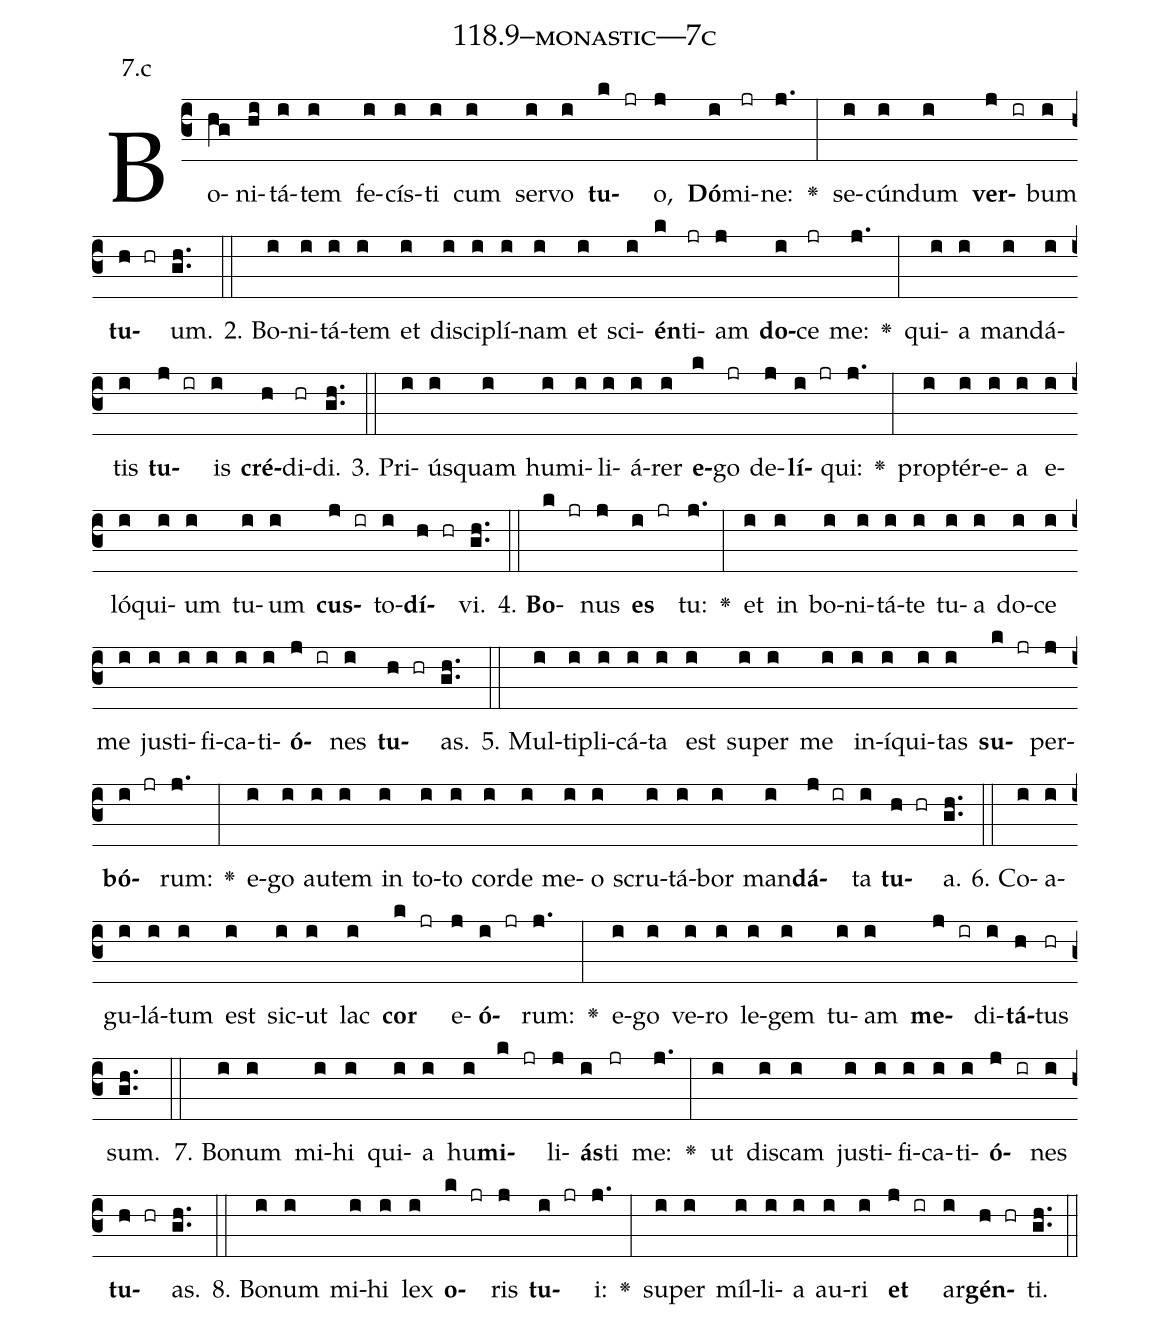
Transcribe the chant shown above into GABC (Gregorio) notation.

name: 118.9--monastic---7c;
annotation: 7.c;
%%
(c3)Bo(hg)ni(hi)tá(i)tem(i) fe(i)cís(i)ti(i) cum(i) ser(i)vo(i) <b>tu</b>(k jr)o,(j) <b>Dó</b>(i)mi(jr)ne:(j.) <v>\greheightstar</v>(:) se(i)cún(i)dum(i) <b>ver</b>(j ir)bum(i) <b>tu</b>(h hr)um.(gh..) (::)
2. Bo(i)ni(i)tá(i)tem(i) et(i) di(i)sci(i)plí(i)nam(i) et(i) sci(i)<b>én</b>(k)ti(jr)am(j) <b>do</b>(i)ce(jr) me:(j.) <v>\greheightstar</v>(:) qui(i)a(i) man(i)dá(i)tis(i) <b>tu</b>(j ir)is(i) <b>cré</b>(h)di(hr)di.(gh..) (::)
3. Pri(i)ús(i)quam(i) hu(i)mi(i)li(i)á(i)rer(i) <b>e</b>(k)go(jr) de(j)<b>lí</b>(i jr)qui:(j.) <v>\greheightstar</v>(:) prop(i)tér(i)e(i)a(i) e(i)ló(i)qui(i)um(i) tu(i)um(i) <b>cus</b>(j ir)to(i)<b>dí</b>(h hr)vi.(gh..) (::)
4. <b>Bo</b>(k jr)nus(j) <b>es</b>(i jr) tu:(j.) <v>\greheightstar</v>(:) et(i) in(i) bo(i)ni(i)tá(i)te(i) tu(i)a(i) do(i)ce(i) me(i) jus(i)ti(i)fi(i)ca(i)ti(i)<b>ó</b>(j ir)nes(i) <b>tu</b>(h hr)as.(gh..) (::)
5. Mul(i)ti(i)pli(i)cá(i)ta(i) est(i) su(i)per(i) me(i) in(i)í(i)qui(i)tas(i) <b>su</b>(k jr)per(j)<b>bó</b>(i jr)rum:(j.) <v>\greheightstar</v>(:) e(i)go(i) au(i)tem(i) in(i) to(i)to(i) cor(i)de(i) me(i)o(i) scru(i)tá(i)bor(i) man(i)<b>dá</b>(j ir)ta(i) <b>tu</b>(h hr)a.(gh..) (::)
6. Co(i)a(i)gu(i)lá(i)tum(i) est(i) sic(i)ut(i) lac(i) <b>cor</b>(k jr) e(j)<b>ó</b>(i jr)rum:(j.) <v>\greheightstar</v>(:) e(i)go(i) ve(i)ro(i) le(i)gem(i) tu(i)am(i) <b>me</b>(j ir)di(i)<b>tá</b>(h)tus(hr) sum.(gh..) (::)
7. Bo(i)num(i) mi(i)hi(i) qui(i)a(i) hu(i)<b>mi</b>(k jr)li(j)<b>ás</b>(i)ti(jr) me:(j.) <v>\greheightstar</v>(:) ut(i) dis(i)cam(i) jus(i)ti(i)fi(i)ca(i)ti(i)<b>ó</b>(j ir)nes(i) <b>tu</b>(h hr)as.(gh..) (::)
8. Bo(i)num(i) mi(i)hi(i) lex(i) <b>o</b>(k jr)ris(j) <b>tu</b>(i jr)i:(j.) <v>\greheightstar</v>(:) su(i)per(i) míl(i)li(i)a(i) au(i)ri(i) <b>et</b>(j ir) ar(i)<b>gén</b>(h hr)ti.(gh..) (::)
